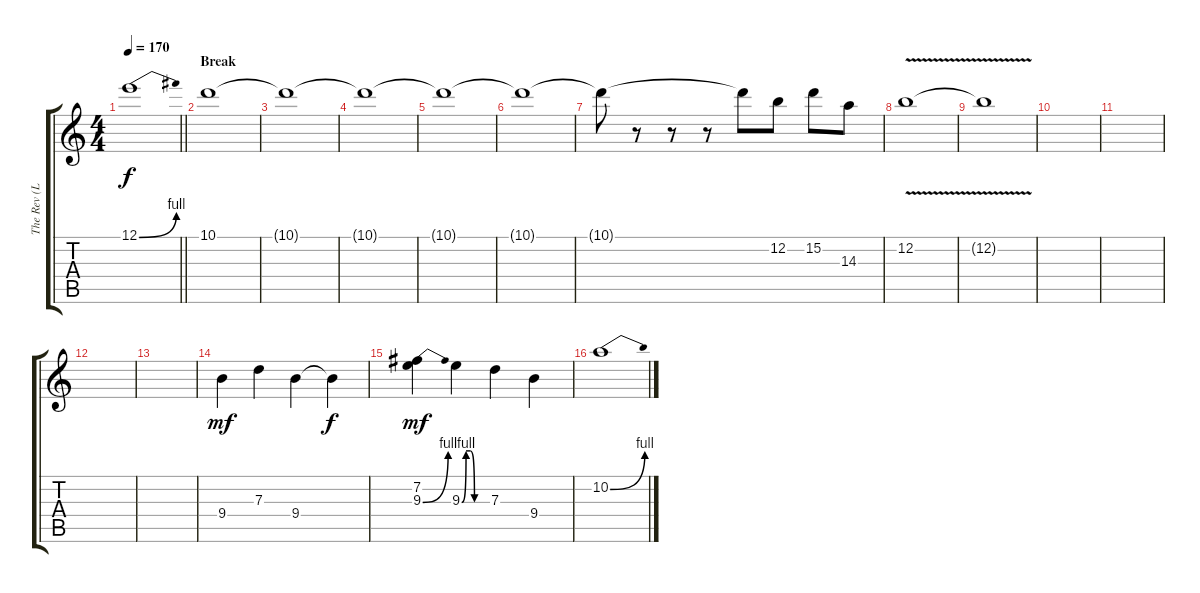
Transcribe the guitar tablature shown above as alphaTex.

\track ("The Rev (Lead)" "The Rev (L") {instrument overdrivenguitar}
\staff {score tabs}
\tuning (E4 B3 G3 D3 A2 E2) {hide}
\ts (4 4)
\tempo 170
\clef g2
\barLineRight lightlight
\ks c
12.1{be (bend 0 0 60 4)}.1{dy f} |
\section ("" "Break")
10.1.1 |
10.1{t}.1 |
10.1{t}.1 |
10.1{t}.1 |
10.1{t}.1 |
10.1{t}.8 r.8 r.8 r.8 10.1{t}.8 12.2.8 15.2.8 14.3.8 |
12.2{v}.1 |
12.2{t}.1 |
|
|
|
|
9.4.4{dy mf} 7.3.4 9.4.4 9.4{t}.4{dy f} |
(7.2 9.3{be (bend 0 0 60 4)}).4{dy mf} 9.3{be (custom 0 0 10 4 20 4 30 0 60 0)}.4 7.3.4 9.4.4 |
10.2{be (bend 0 0 60 4)}.1
